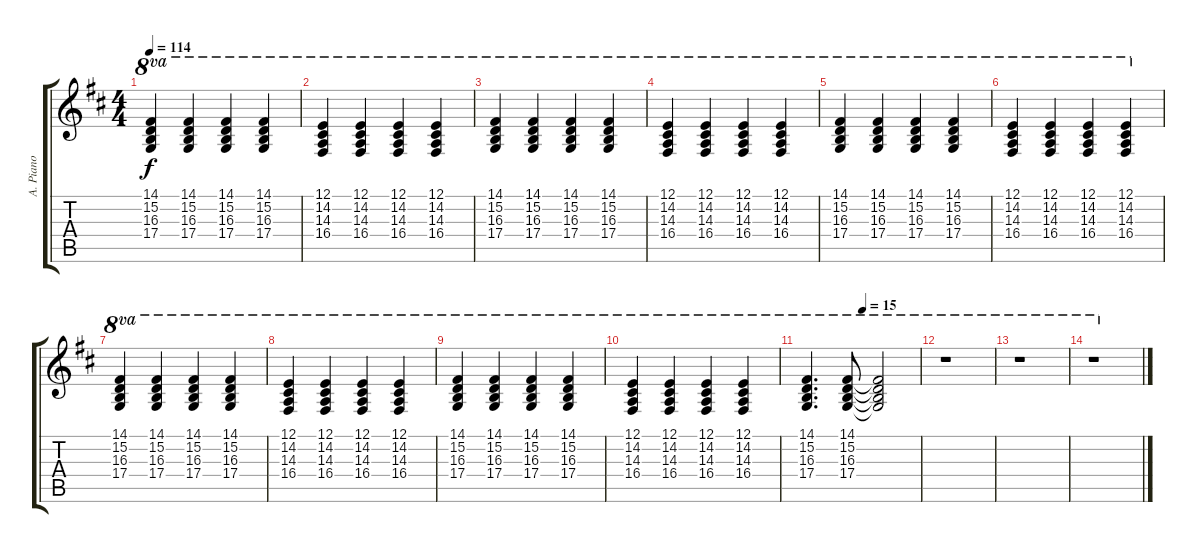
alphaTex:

\track ("A. Piano" "A. Piano") {instrument acousticgrandpiano}
\staff {score tabs}
\tuning (E4 B3 G3 D3 A2 E2) {hide}
\ts (4 4)
\tempo 114
\clef g2
\ks d
(14.1 15.2 16.3 17.4).4{ot 8va dy f} (14.1 15.2 16.3 17.4).4{ot 8va} (14.1 15.2 16.3 17.4).4{ot 8va} (14.1 15.2 16.3 17.4).4{ot 8va} |
(12.1 14.2 14.3 16.4).4{ot 8va} (12.1 14.2 14.3 16.4).4{ot 8va} (12.1 14.2 14.3 16.4).4{ot 8va} (12.1 14.2 14.3 16.4).4{ot 8va} |
(14.1 15.2 16.3 17.4).4{ot 8va} (14.1 15.2 16.3 17.4).4{ot 8va} (14.1 15.2 16.3 17.4).4{ot 8va} (14.1 15.2 16.3 17.4).4{ot 8va} |
(12.1 14.2 14.3 16.4).4{ot 8va} (12.1 14.2 14.3 16.4).4{ot 8va} (12.1 14.2 14.3 16.4).4{ot 8va} (12.1 14.2 14.3 16.4).4{ot 8va} |
(14.1 15.2 16.3 17.4).4{ot 8va} (14.1 15.2 16.3 17.4).4{ot 8va} (14.1 15.2 16.3 17.4).4{ot 8va} (14.1 15.2 16.3 17.4).4{ot 8va} |
(12.1 14.2 14.3 16.4).4{ot 8va} (12.1 14.2 14.3 16.4).4{ot 8va} (12.1 14.2 14.3 16.4).4{ot 8va} (12.1 14.2 14.3 16.4).4{ot 8va} |
(14.1 15.2 16.3 17.4).4{ot 8va} (14.1 15.2 16.3 17.4).4{ot 8va} (14.1 15.2 16.3 17.4).4{ot 8va} (14.1 15.2 16.3 17.4).4{ot 8va} |
(12.1 14.2 14.3 16.4).4{ot 8va} (12.1 14.2 14.3 16.4).4{ot 8va} (12.1 14.2 14.3 16.4).4{ot 8va} (12.1 14.2 14.3 16.4).4{ot 8va} |
(14.1 15.2 16.3 17.4).4{ot 8va} (14.1 15.2 16.3 17.4).4{ot 8va} (14.1 15.2 16.3 17.4).4{ot 8va} (14.1 15.2 16.3 17.4).4{ot 8va} |
(12.1 14.2 14.3 16.4).4{ot 8va} (12.1 14.2 14.3 16.4).4{ot 8va} (12.1 14.2 14.3 16.4).4{ot 8va} (12.1 14.2 14.3 16.4).4{ot 8va} |
\tempo (15 0.5)
(14.1 15.2 16.3 17.4).4{d ot 8va} (14.1 15.2 16.3 17.4).8{ot 8va} (14.1{t} 15.2{t} 16.3{t} 17.4{t}).2{ot 8va} |
r.1{ot 8va} |
r.1{ot 8va} |
r.1{ot 8va}
